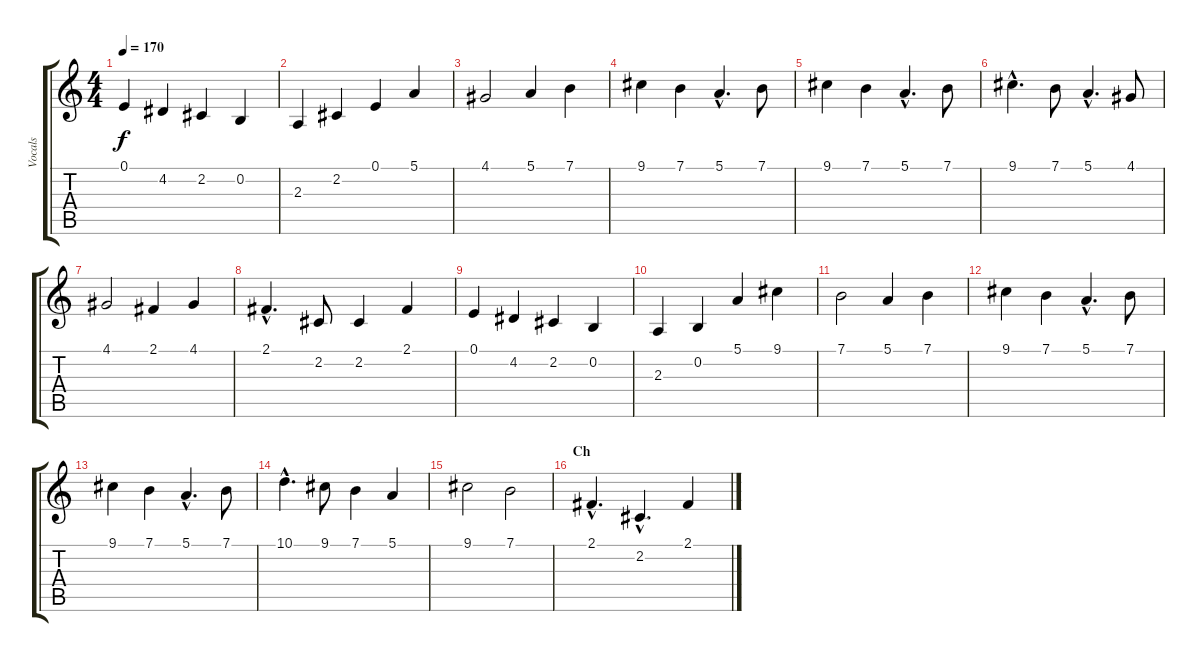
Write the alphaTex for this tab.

\track ("Vocals" "Vocals") {instrument lead6voice}
\staff {score tabs}
\tuning (E4 B3 G3 D3 A2 E2) {hide}
\ts (4 4)
\tempo 170
\clef g2
\ks c
0.1.4{dy f} 4.2.4 2.2.4 0.2.4 |
2.3.4 2.2.4 0.1.4 5.1.4 |
4.1.2 5.1.4 7.1.4 |
9.1.4 7.1.4 5.1{hac}.4{d} 7.1.8 |
9.1.4 7.1.4 5.1{hac}.4{d} 7.1.8 |
9.1{hac}.4{d} 7.1.8 5.1{hac}.4{d} 4.1.8 |
4.1.2 2.1.4 4.1.4 |
2.1{hac}.4{d} 2.2.8 2.2.4 2.1.4 |
0.1.4 4.2.4 2.2.4 0.2.4 |
2.3.4 0.2.4 5.1.4 9.1.4 |
7.1.2 5.1.4 7.1.4 |
9.1.4 7.1.4 5.1{hac}.4{d} 7.1.8 |
9.1.4 7.1.4 5.1{hac}.4{d} 7.1.8 |
10.1{hac}.4{d} 9.1.8 7.1.4 5.1.4 |
9.1.2 7.1.2 |
\section ("" "Ch")
2.1{hac}.4{d} 2.2{hac}.4{d} 2.1.4
